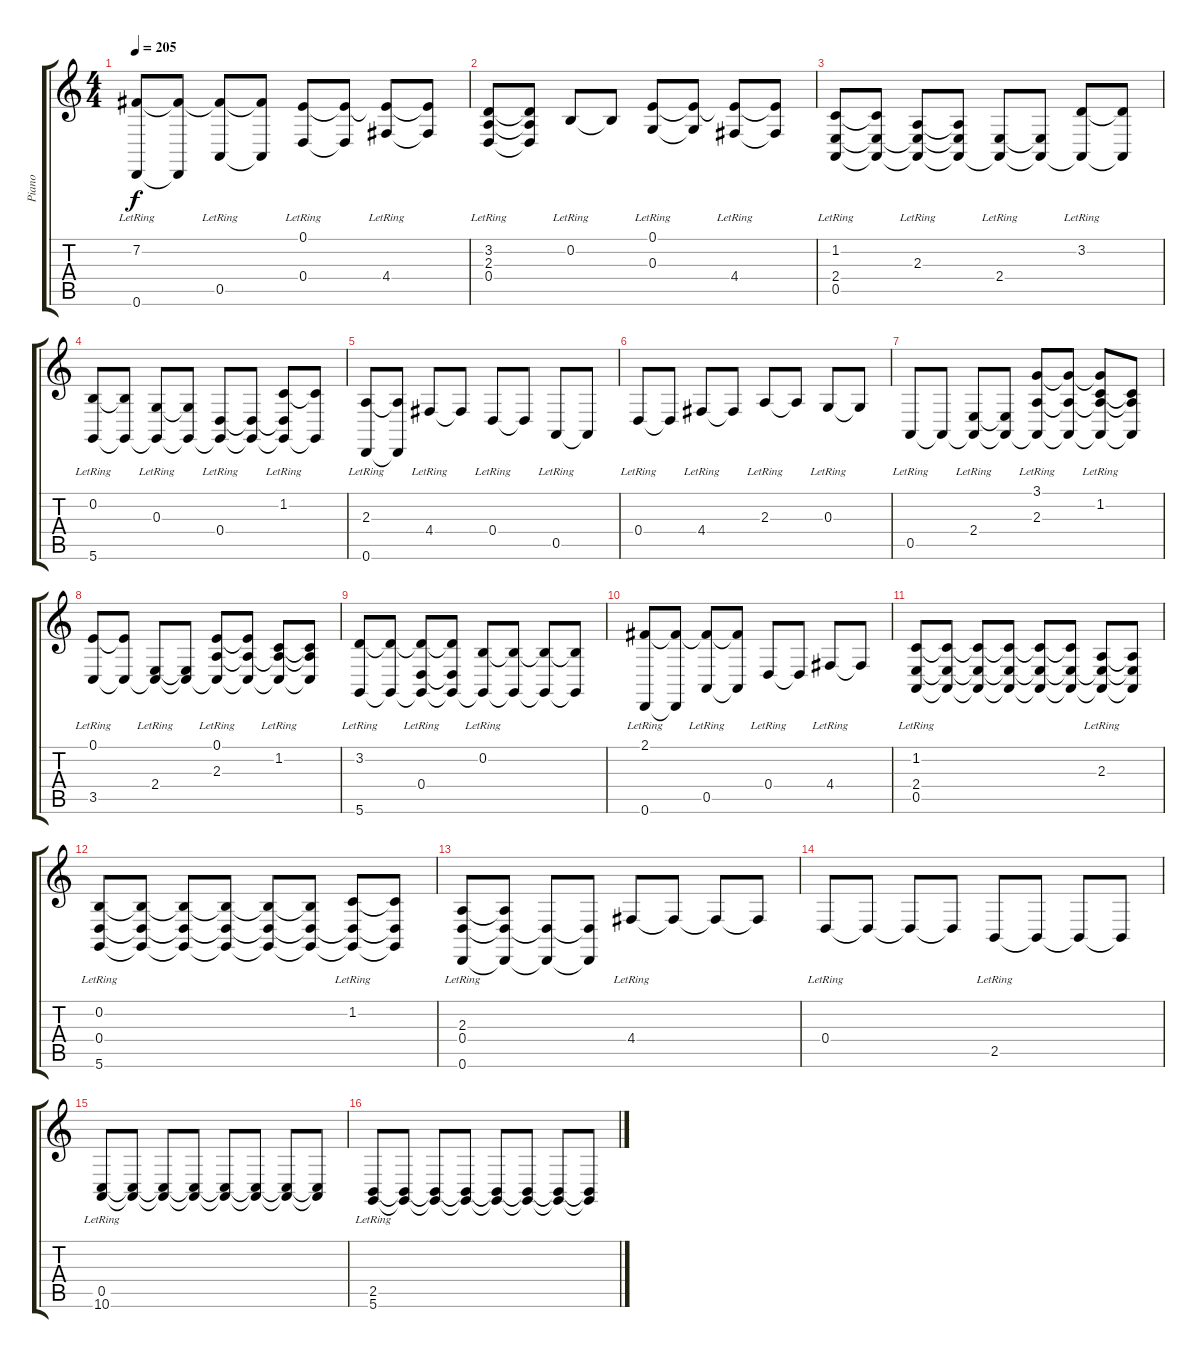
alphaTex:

\track ("Piano" "Piano") {instrument brightacousticpiano}
\staff {score tabs}
\tuning (E4 B3 G3 D3 A2 D2) {hide}
\ts (4 4)
\tempo 205
\clef g2
\ks c
(7.2{lr} 0.6{lr}).8{dy f} (7.2{t} 0.6{t}).8 (7.2{t} 0.5{lr}).8 (7.2{t} 0.5{t}).8 (0.1{lr} 0.4{lr}).8 (0.1{t} 0.4{t}).8 (0.1{t} 4.4{lr}).8 (0.1{t} 4.4{t}).8 |
(3.2{lr} 2.3{lr} 0.4{lr}).8 (3.2{t} 2.3{t} 0.4{t}).8 0.2{lr}.8 0.2{t}.8 (0.1{lr} 0.3{lr}).8 (0.1{t} 0.3{t}).8 (0.1{t} 4.4{lr}).8 (0.1{t} 4.4{t}).8 |
(1.2{lr} 2.4{lr} 0.5{lr}).8 (1.2{t} 2.4{t} 0.5{t}).8 (2.3{lr} 2.4{t} 0.5{t}).8 (2.3{t} 2.4{t} 0.5{t}).8 (2.4{lr} 0.5{t}).8 (2.4{t} 0.5{t}).8 (3.2{lr} 0.5{t}).8 (3.2{t} 0.5{t}).8 |
(0.2{lr} 5.6{lr}).8 (0.2{t} 5.6{t}).8 (0.3{lr} 5.6{t}).8 (0.3{t} 5.6{t}).8 (0.4{lr} 5.6{t}).8 (0.4{t} 5.6{t}).8 (1.2{lr} 0.4{t} 5.6{t}).8 (1.2{t} 5.6{t}).8 |
(2.3{lr} 0.6{lr}).8 (2.3{t} 0.6{t}).8 4.4{lr}.8 4.4{t}.8 0.4{lr}.8 0.4{t}.8 0.5{lr}.8 0.5{t}.8 |
0.4{lr}.8 0.4{t}.8 4.4{lr}.8 4.4{t}.8 2.3{lr}.8 2.3{t}.8 0.3{lr}.8 0.3{t}.8 |
0.5{lr}.8 0.5{t}.8 (2.4{lr} 0.5{t}).8 (2.4{t} 0.5{t}).8 (3.1{lr} 2.3{lr} 0.5{t}).8 (3.1{t} 2.3{t} 0.5{t}).8 (3.1{t} 1.2{lr} 2.3{t} 0.5{t}).8 (1.2{t} 2.3{t} 0.5{t}).8 |
(0.1{lr} 3.5{lr}).8 (0.1{t} 3.5{t}).8 (2.4{lr} 3.5{t}).8 (2.4{t} 3.5{t}).8 (0.1{lr} 2.3{lr} 3.5{t}).8 (0.1{t} 2.3{t} 3.5{t}).8 (1.2{lr} 2.3{t} 3.5{t}).8 (1.2{t} 2.3{t} 3.5{t}).8 |
(3.2{lr} 5.6{lr}).8 (3.2{t} 5.6{t}).8 (3.2{t} 0.4{lr} 5.6{t}).8 (3.2{t} 0.4{t} 5.6{t}).8 (0.2{lr} 5.6{t}).8 (0.2{t} 5.6{t}).8 (0.2{t} 5.6{t}).8 (0.2{t} 5.6{t}).8 |
(2.1{lr} 0.6{lr}).8 (2.1{t} 0.6{t}).8 (2.1{t} 0.5{lr}).8 (2.1{t} 0.5{t}).8 0.4{lr}.8 0.4{t}.8 4.4{lr}.8 4.4{t}.8 |
(1.2{lr} 2.4{lr} 0.5{lr}).8 (1.2{t} 2.4{t} 0.5{t}).8 (1.2{t} 2.4{t} 0.5{t}).8 (1.2{t} 2.4{t} 0.5{t}).8 (1.2{t} 2.4{t} 0.5{t}).8 (1.2{t} 2.4{t} 0.5{t}).8 (2.3{lr} 2.4{t} 0.5{t}).8 (2.3{t} 2.4{t} 0.5{t}).8 |
(0.2{lr} 0.4{lr} 5.6{lr}).8 (0.2{t} 0.4{t} 5.6{t}).8 (0.2{t} 0.4{t} 5.6{t}).8 (0.2{t} 0.4{t} 5.6{t}).8 (0.2{t} 0.4{t} 5.6{t}).8 (0.2{t} 0.4{t} 5.6{t}).8 (1.2{lr} 0.4{t} 5.6{t}).8 (1.2{t} 0.4{t} 5.6{t}).8 |
(2.3{lr} 0.4{lr} 0.6{lr}).8 (2.3{t} 0.4{t} 0.6{t}).8 (0.4{t} 0.6{t}).8 (0.4{t} 0.6{t}).8 4.4{lr}.8 4.4{t}.8 4.4{t}.8 4.4{t}.8 |
0.4{lr}.8 0.4{t}.8 0.4{t}.8 0.4{t}.8 2.5{lr}.8 2.5{t}.8 2.5{t}.8 2.5{t}.8 |
(0.5{lr} 10.6{lr}).8 (0.5{t} 10.6{t}).8 (0.5{t} 10.6{t}).8 (0.5{t} 10.6{t}).8 (0.5{t} 10.6{t}).8 (0.5{t} 10.6{t}).8 (0.5{t} 10.6{t}).8 (0.5{t} 10.6{t}).8 |
(2.5{lr} 5.6{lr}).8 (2.5{t} 5.6{t}).8 (2.5{t} 5.6{t}).8 (2.5{t} 5.6{t}).8 (2.5{t} 5.6{t}).8 (2.5{t} 5.6{t}).8 (2.5{t} 5.6{t}).8 (2.5{t} 5.6{t}).8
